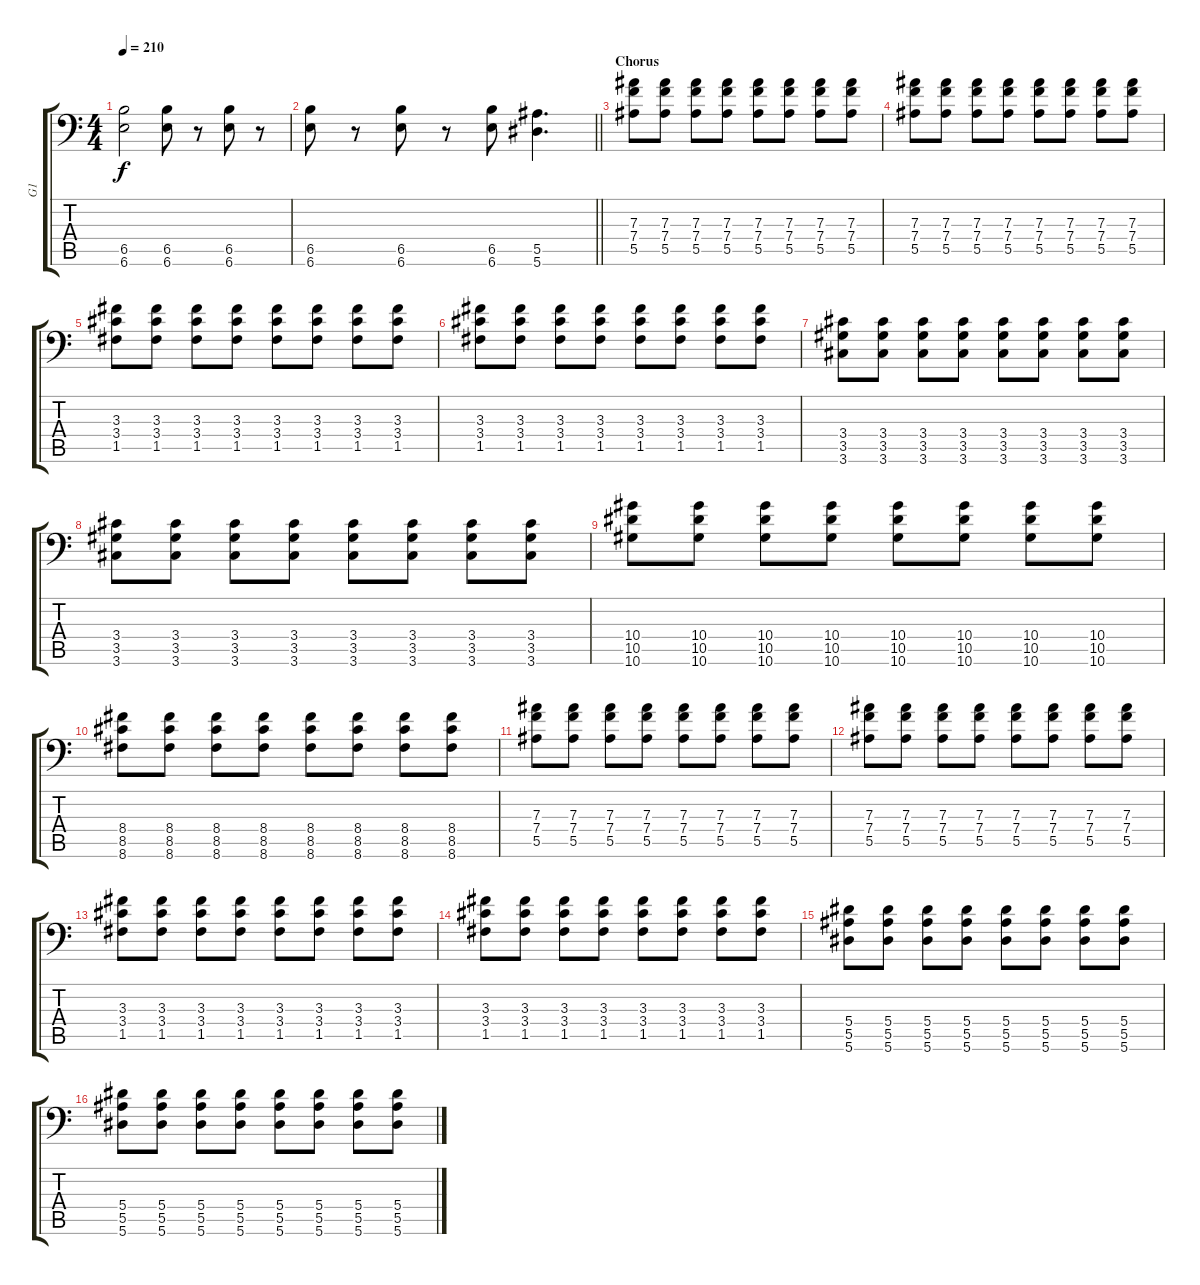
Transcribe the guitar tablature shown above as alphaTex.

\track ("G1" "G1") {solo instrument distortionguitar}
\staff {score tabs}
\tuning (C4 G3 Eb3 Bb2 F2 Bb1) {hide}
\ts (4 4)
\tempo 210
\clef f4
\ks c
(6.5 6.6).2{dy f} (6.5 6.6).8 r.8 (6.5 6.6).8 r.8 |
\barLineRight lightlight
(6.5 6.6).8 r.8 (6.5 6.6).8 r.8 (6.5 6.6).8 (5.5 5.6).4{d} |
\section ("" "Chorus")
(7.3 7.4 5.5).8 (7.3 7.4 5.5).8 (7.3 7.4 5.5).8 (7.3 7.4 5.5).8 (7.3 7.4 5.5).8 (7.3 7.4 5.5).8 (7.3 7.4 5.5).8 (7.3 7.4 5.5).8 |
(7.3 7.4 5.5).8 (7.3 7.4 5.5).8 (7.3 7.4 5.5).8 (7.3 7.4 5.5).8 (7.3 7.4 5.5).8 (7.3 7.4 5.5).8 (7.3 7.4 5.5).8 (7.3 7.4 5.5).8 |
(3.3 3.4 1.5).8 (3.3 3.4 1.5).8 (3.3 3.4 1.5).8 (3.3 3.4 1.5).8 (3.3 3.4 1.5).8 (3.3 3.4 1.5).8 (3.3 3.4 1.5).8 (3.3 3.4 1.5).8 |
(3.3 3.4 1.5).8 (3.3 3.4 1.5).8 (3.3 3.4 1.5).8 (3.3 3.4 1.5).8 (3.3 3.4 1.5).8 (3.3 3.4 1.5).8 (3.3 3.4 1.5).8 (3.3 3.4 1.5).8 |
(3.4 3.5 3.6).8 (3.4 3.5 3.6).8 (3.4 3.5 3.6).8 (3.4 3.5 3.6).8 (3.4 3.5 3.6).8 (3.4 3.5 3.6).8 (3.4 3.5 3.6).8 (3.4 3.5 3.6).8 |
(3.4 3.5 3.6).8 (3.4 3.5 3.6).8 (3.4 3.5 3.6).8 (3.4 3.5 3.6).8 (3.4 3.5 3.6).8 (3.4 3.5 3.6).8 (3.4 3.5 3.6).8 (3.4 3.5 3.6).8 |
(10.4 10.5 10.6).8 (10.4 10.5 10.6).8 (10.4 10.5 10.6).8 (10.4 10.5 10.6).8 (10.4 10.5 10.6).8 (10.4 10.5 10.6).8 (10.4 10.5 10.6).8 (10.4 10.5 10.6).8 |
(8.4 8.5 8.6).8 (8.4 8.5 8.6).8 (8.4 8.5 8.6).8 (8.4 8.5 8.6).8 (8.4 8.5 8.6).8 (8.4 8.5 8.6).8 (8.4 8.5 8.6).8 (8.4 8.5 8.6).8 |
(7.3 7.4 5.5).8 (7.3 7.4 5.5).8 (7.3 7.4 5.5).8 (7.3 7.4 5.5).8 (7.3 7.4 5.5).8 (7.3 7.4 5.5).8 (7.3 7.4 5.5).8 (7.3 7.4 5.5).8 |
(7.3 7.4 5.5).8 (7.3 7.4 5.5).8 (7.3 7.4 5.5).8 (7.3 7.4 5.5).8 (7.3 7.4 5.5).8 (7.3 7.4 5.5).8 (7.3 7.4 5.5).8 (7.3 7.4 5.5).8 |
(3.3 3.4 1.5).8 (3.3 3.4 1.5).8 (3.3 3.4 1.5).8 (3.3 3.4 1.5).8 (3.3 3.4 1.5).8 (3.3 3.4 1.5).8 (3.3 3.4 1.5).8 (3.3 3.4 1.5).8 |
(3.3 3.4 1.5).8 (3.3 3.4 1.5).8 (3.3 3.4 1.5).8 (3.3 3.4 1.5).8 (3.3 3.4 1.5).8 (3.3 3.4 1.5).8 (3.3 3.4 1.5).8 (3.3 3.4 1.5).8 |
(5.4 5.5 5.6).8 (5.4 5.5 5.6).8 (5.4 5.5 5.6).8 (5.4 5.5 5.6).8 (5.4 5.5 5.6).8 (5.4 5.5 5.6).8 (5.4 5.5 5.6).8 (5.4 5.5 5.6).8 |
(5.4 5.5 5.6).8 (5.4 5.5 5.6).8 (5.4 5.5 5.6).8 (5.4 5.5 5.6).8 (5.4 5.5 5.6).8 (5.4 5.5 5.6).8 (5.4 5.5 5.6).8 (5.4 5.5 5.6).8
